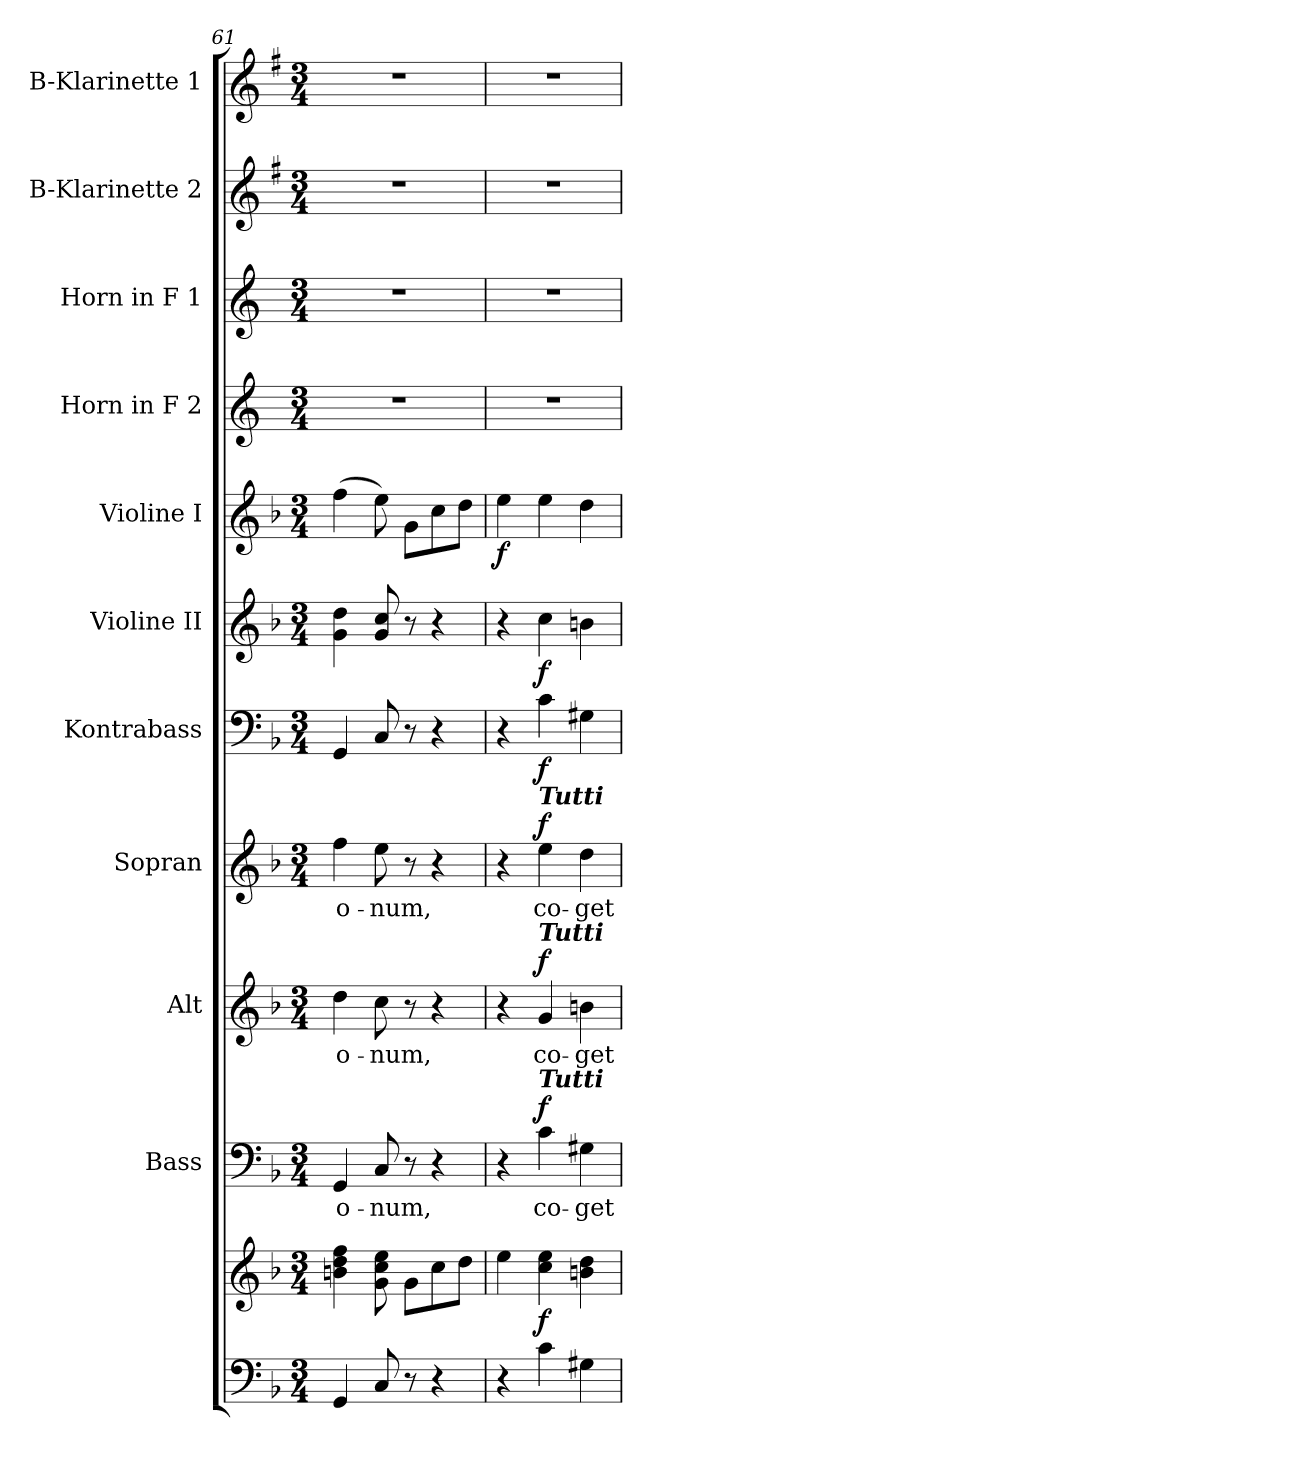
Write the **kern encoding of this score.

**kern	**kern	**dynam	**kern	**text	**dynam	**kern	**text	**dynam	**kern	**text	**dynam	**kern	**dynam	**kern	**dynam	**kern	**dynam	**kern	**kern	**kern	**kern
*part11	*part11	*part11	*part10	*part10	*part10	*part9	*part9	*part9	*part8	*part8	*part8	*part7	*part7	*part6	*part6	*part5	*part5	*part4	*part3	*part2	*part1
*staff12	*staff11	*staff11/12	*staff10	*staff10	*staff10	*staff9	*staff9	*staff9	*staff8	*staff8	*staff8	*staff7	*staff7	*staff6	*staff6	*staff5	*staff5	*staff4	*staff3	*staff2	*staff1
*	*	*	*I"Bass	*	*	*I"Alt	*	*	*I"Sopran	*	*	*I"Kontrabass	*	*I"Violine II	*	*I"Violine I	*	*I"Horn in F 2	*I"Horn in F 1	*I"B-Klarinette 2	*I"B-Klarinette 1
*	*	*	*I'B.	*	*	*I'A.	*	*	*I'S.	*	*	*I'Kb.	*	*I'Vl. II	*	*I'Vl. I	*	*	*	*I'B Kl. 2	*I'B Kl. 1
*clefF4	*clefG2	*	*clefF4	*	*	*clefG2	*	*	*clefG2	*	*	*clefF4	*	*clefG2	*	*clefG2	*	*clefG2	*clefG2	*clefG2	*clefG2
*	*	*	*	*	*	*	*	*	*	*	*	*ITrd7c12	*	*	*	*	*	*ITrd4c7	*ITrd4c7	*ITrd1c2	*ITrd1c2
*k[b-]	*k[b-]	*	*k[b-]	*	*	*k[b-]	*	*	*k[b-]	*	*	*k[b-]	*	*k[b-]	*	*k[b-]	*	*k[b-]	*k[b-]	*k[b-]	*k[b-]
*F:	*F:	*	*F:	*	*	*F:	*	*	*F:	*	*	*F:	*	*F:	*	*F:	*	*F:	*F:	*F:	*F:
*M3/4	*M3/4	*	*M3/4	*	*	*M3/4	*	*	*M3/4	*	*	*M3/4	*	*M3/4	*	*M3/4	*	*M3/4	*M3/4	*M3/4	*M3/4
=61	=61	=61	=61	=61	=61	=61	=61	=61	=61	=61	=61	=61	=61	=61	=61	=61	=61	=61	=61	=61	=61
!	!	!	!	!LO:LY:b	!	!	!LO:LY:b	!	!	!LO:LY:b	!	!	!	!	!	!	!	!	!	!	!
4GG/	4bn\ 4dd\ 4ff\	.	4GG/	-o-	.	4dd\	-o-	.	4ff\	-o-	.	4GGG/	.	4g\ 4dd\	.	(>4ff\	.	2.r	2.r	2.r	2.r
!	!	!	!	!LO:LY:b	!	!	!LO:LY:b	!	!	!LO:LY:b	!	!	!	!	!	!	!	!	!	!	!
8C/	8g\ 8cc\ 8ee\	.	8C/	-num,	.	8cc\	-num,	.	8ee\	-num,	.	8CC/	.	8g/ 8cc/	.	8ee\)	.	.	.	.	.
8r	8g\L	.	8r	.	.	8r	.	.	8r	.	.	8r	.	8r	.	8g\L	.	.	.	.	.
4r	8cc\	.	4r	.	.	4r	.	.	4r	.	.	4r	.	4r	.	8cc\	.	.	.	.	.
.	8dd\J	.	.	.	.	.	.	.	.	.	.	.	.	.	.	8dd\J	.	.	.	.	.
=62	=62	=62	=62	=62	=62	=62	=62	=62	=62	=62	=62	=62	=62	=62	=62	=62	=62	=62	=62	=62	=62
!	!	!	!	!	!	!	!	!	!	!	!	!	!	!	!	!	!LO:DY:b	!	!	!	!
4r	4ee\	.	4r	.	.	4r	.	.	4r	.	.	4r	.	4r	.	4ee\	f	2.r	2.r	2.r	2.r
!	!	!	!	!	!	!	!	!	!LO:TX:a:Bi:t=Tutti	!	!	!	!	!	!	!	!	!	!	!	!
!	!	!	!	!	!	!LO:TX:a:Bi:t=Tutti	!	!	!	!	!	!	!	!	!	!	!	!	!	!	!
!	!	!	!LO:TX:a:Bi:t=Tutti	!	!	!	!	!	!	!	!	!	!	!	!	!	!	!	!	!	!
!	!	!LO:DY:b	!	!LO:LY:b	!LO:DY:a	!	!LO:LY:b	!LO:DY:a	!	!LO:LY:b	!LO:DY:a	!	!LO:DY:b	!	!LO:DY:b	!	!	!	!	!	!
4c\	4cc\ 4ee\	f	4c\	co-	f	4g/	co-	f	4ee\	co-	f	4C\	f	4cc\	f	4ee\	.	.	.	.	.
!	!	!	!	!LO:LY:b	!	!	!LO:LY:b	!	!	!LO:LY:b	!	!	!	!	!	!	!	!	!	!	!
4G#X\	4bn\ 4dd\	.	4G#X\	-get	.	4bn\	-get	.	4dd\	-get	.	4GG#X\	.	4bn\	.	4dd\	.	.	.	.	.
=	=	=	=	=	=	=	=	=	=	=	=	=	=	=	=	=	=	=	=	=	=
*-	*-	*-	*-	*-	*-	*-	*-	*-	*-	*-	*-	*-	*-	*-	*-	*-	*-	*-	*-	*-	*-
